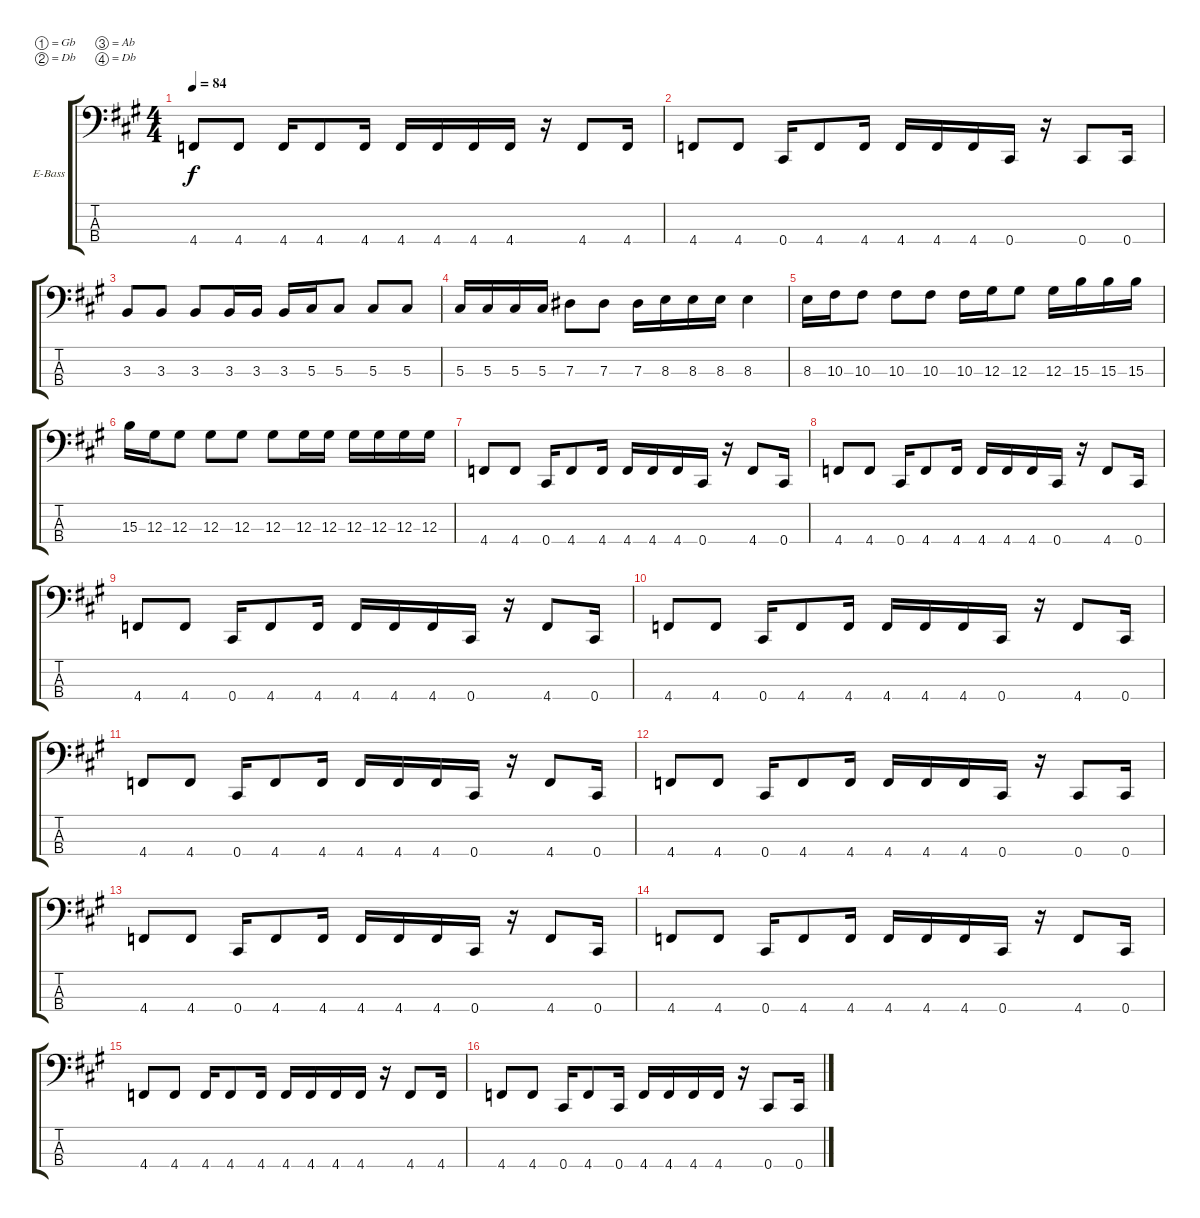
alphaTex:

\defaultSystemsLayout 4
\bracketExtendMode groupsimilarinstruments
\firstSystemTrackNameOrientation horizontal
\otherSystemsTrackNameOrientation horizontal
\track ("Electric Bass" "E-Bass") {instrument electricbassfinger}
\staff {score tabs}
\tuning (Gb2 Db2 Ab1 Db1)
\ts (4 4)
\tempo 84
\clef f4
\ks a
4.4.8{dy f} 4.4.8 4.4.16 4.4.8 4.4.16 4.4.16 4.4.16 4.4.16 4.4.16 r.16 4.4.8 4.4.16 |
4.4.8 4.4.8 0.4.16 4.4.8 4.4.16 4.4.16 4.4.16 4.4.16 0.4.16 r.16 0.4.8 0.4.16 |
3.3.8 3.3.8 3.3.8 3.3.16 3.3.16 3.3.16 5.3.16 5.3.8 5.3.8 5.3.8 |
5.3.16 5.3.16 5.3.16 5.3.16 7.3.8 7.3.8 7.3.16 8.3.16 8.3.16 8.3.16 8.3.4 |
8.3.16 10.3.16 10.3.8 10.3.8 10.3.8 10.3.16 12.3.16 12.3.8 12.3.16 15.3.16 15.3.16 15.3.16 |
15.3.16 12.3.16 12.3.8 12.3.8 12.3.8 12.3.8 12.3.16 12.3.16 12.3.16 12.3.16 12.3.16 12.3.16 |
4.4.8 4.4.8 0.4.16 4.4.8 4.4.16 4.4.16 4.4.16 4.4.16 0.4.16 r.16 4.4.8 0.4.16 |
4.4.8 4.4.8 0.4.16 4.4.8 4.4.16 4.4.16 4.4.16 4.4.16 0.4.16 r.16 4.4.8 0.4.16 |
4.4.8 4.4.8 0.4.16 4.4.8 4.4.16 4.4.16 4.4.16 4.4.16 0.4.16 r.16 4.4.8 0.4.16 |
4.4.8 4.4.8 0.4.16 4.4.8 4.4.16 4.4.16 4.4.16 4.4.16 0.4.16 r.16 4.4.8 0.4.16 |
4.4.8 4.4.8 0.4.16 4.4.8 4.4.16 4.4.16 4.4.16 4.4.16 0.4.16 r.16 4.4.8 0.4.16 |
4.4.8 4.4.8 0.4.16 4.4.8 4.4.16 4.4.16 4.4.16 4.4.16 0.4.16 r.16 0.4.8 0.4.16 |
4.4.8 4.4.8 0.4.16 4.4.8 4.4.16 4.4.16 4.4.16 4.4.16 0.4.16 r.16 4.4.8 0.4.16 |
4.4.8 4.4.8 0.4.16 4.4.8 4.4.16 4.4.16 4.4.16 4.4.16 0.4.16 r.16 4.4.8 0.4.16 |
4.4.8 4.4.8 4.4.16 4.4.8 4.4.16 4.4.16 4.4.16 4.4.16 4.4.16 r.16 4.4.8 4.4.16 |
4.4.8 4.4.8 0.4.16 4.4.8 0.4.16 4.4.16 4.4.16 4.4.16 4.4.16 r.16 0.4.8 0.4.16
